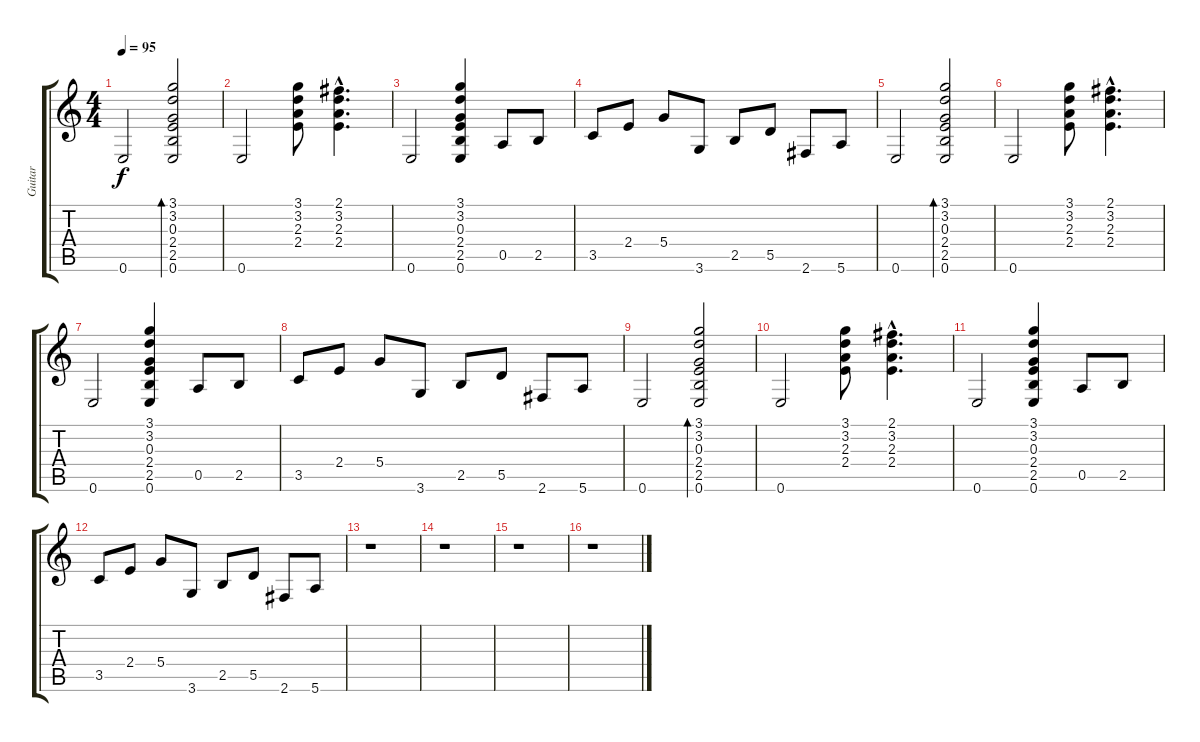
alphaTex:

\track ("Guitar" "Guitar") {instrument electricguitarclean}
\staff {score tabs}
\tuning (E4 B3 G3 D3 A2 E2) {hide}
\ts (4 4)
\tempo 95
\clef g2
\ks c
0.6.2{dy f} (3.1 3.2 0.3 2.4 2.5 0.6).2{bd 240} |
0.6.2 (3.1 3.2 2.3 2.4).8 (2.1{hac} 3.2{hac} 2.3{hac} 2.4{hac}).4{d} |
0.6.2 (3.1 3.2 0.3 2.4 2.5 0.6).4 0.5.8 2.5.8 |
3.5.8 2.4.8 5.4.8 3.6.8 2.5.8 5.5.8 2.6.8 5.6.8 |
0.6.2 (3.1 3.2 0.3 2.4 2.5 0.6).2{bd 240} |
0.6.2 (3.1 3.2 2.3 2.4).8 (2.1{hac} 3.2{hac} 2.3{hac} 2.4{hac}).4{d} |
0.6.2 (3.1 3.2 0.3 2.4 2.5 0.6).4 0.5.8 2.5.8 |
3.5.8 2.4.8 5.4.8 3.6.8 2.5.8 5.5.8 2.6.8 5.6.8 |
0.6.2 (3.1 3.2 0.3 2.4 2.5 0.6).2{bd 240} |
0.6.2 (3.1 3.2 2.3 2.4).8 (2.1{hac} 3.2{hac} 2.3{hac} 2.4{hac}).4{d} |
0.6.2 (3.1 3.2 0.3 2.4 2.5 0.6).4 0.5.8 2.5.8 |
3.5.8 2.4.8 5.4.8 3.6.8 2.5.8 5.5.8 2.6.8 5.6.8 |
r.1 |
r.1 |
r.1 |
r.1
